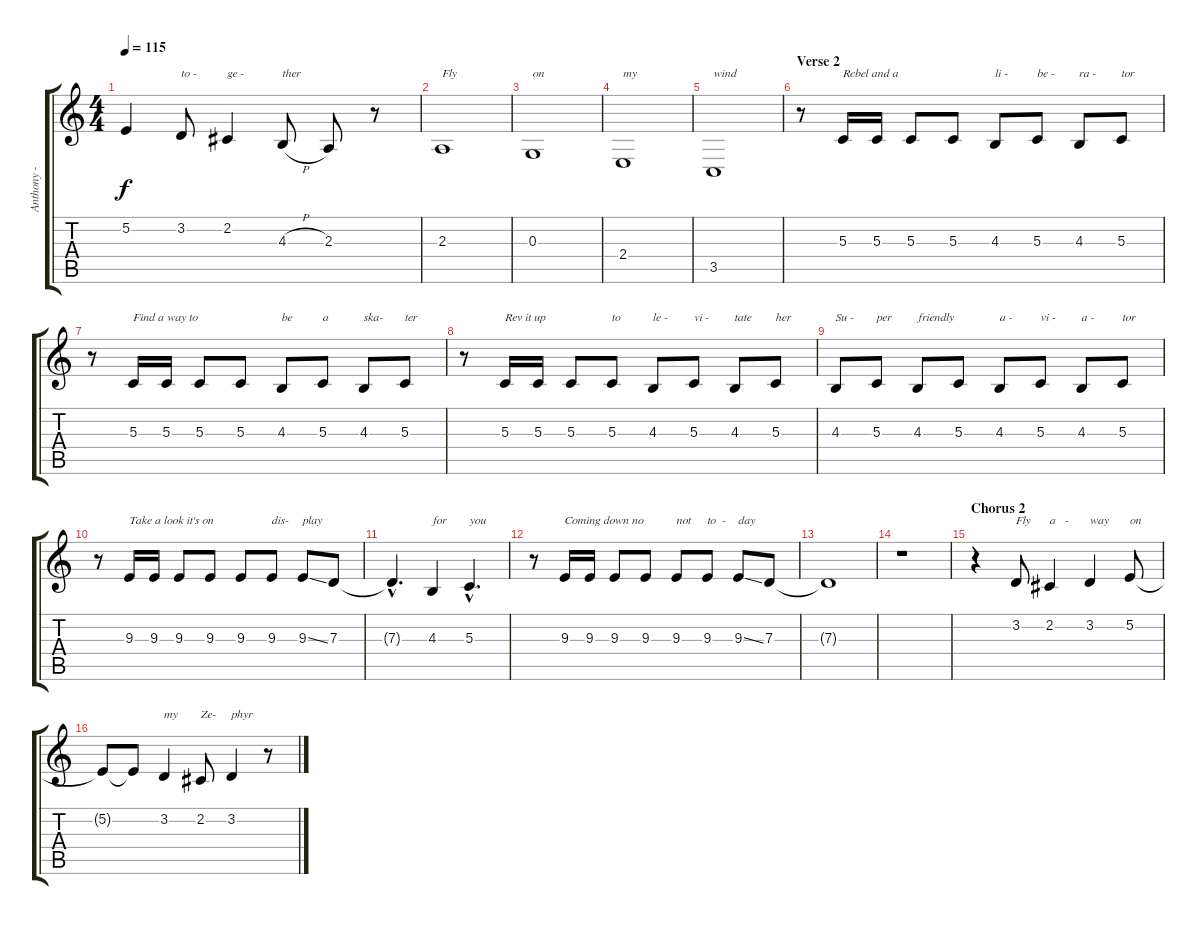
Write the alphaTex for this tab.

\track ("Anthony - Vocals" "Anthony - ") {instrument lead6voice}
\staff {score tabs}
\tuning (E4 B3 G3 D3 A2 E2) {hide}
\ts (4 4)
\tempo 115
\clef g2
\ks c
5.2{t}.4{dy f} 3.2.8{txt "to -"} 2.2.4{txt "ge -"} 4.3{h}.8{txt "ther"} 2.3.8 r.8 |
2.3.1{txt "Fly"} |
0.3.1{txt "on "} |
2.4.1{txt "my "} |
3.5.1{txt "wind"} |
\section ("" "Verse 2")
r.8 5.3.16{txt "Rebel and a"} 5.3.16 5.3.8 5.3.8 4.3.8{txt "li - "} 5.3.8{txt "be -"} 4.3.8{txt "ra -"} 5.3.8{txt "tor"} |
r.8 5.3.16{txt "Find a way to"} 5.3.16 5.3.8 5.3.8 4.3.8{txt "be"} 5.3.8{txt "a"} 4.3.8{txt "ska-"} 5.3.8{txt "ter"} |
r.8 5.3.16{txt "Rev it up"} 5.3.16 5.3.8 5.3.8{txt "to"} 4.3.8{txt "le - "} 5.3.8{txt "vi - "} 4.3.8{txt "tate"} 5.3.8{txt "her"} |
4.3.8{txt "Su - "} 5.3.8{txt "per"} 4.3.8{txt "friendly"} 5.3.8 4.3.8{txt "a - "} 5.3.8{txt "vi -"} 4.3.8{txt "a -"} 5.3.8{txt "tor"} |
r.8 9.3.16{txt "Take a look it's on"} 9.3.16 9.3.8 9.3.8 9.3.8 9.3.8{txt "dis-"} 9.3{ss}.8{txt "play"} 7.3.8 |
7.3{hac t}.4{d} 4.3.4{txt "for"} 5.3{hac}.4{d txt "you"} |
r.8 9.3.16{txt "Coming down no"} 9.3.16 9.3.8 9.3.8 9.3.8{txt "not"} 9.3.8{txt "to  -"} 9.3{ss}.8{txt "day"} 7.3.8 |
7.3{t}.1 |
r.1 |
\section ("" "Chorus 2")
r.4 3.2.8{txt "Fly"} 2.2.4{txt "a   -"} 3.2.4{txt "way"} 5.2.8{txt "on"} |
5.2{t}.8 5.2{t}.8 3.2.4{txt "my"} 2.2.8{txt "Ze-"} 3.2.4{txt "phyr"} r.8
